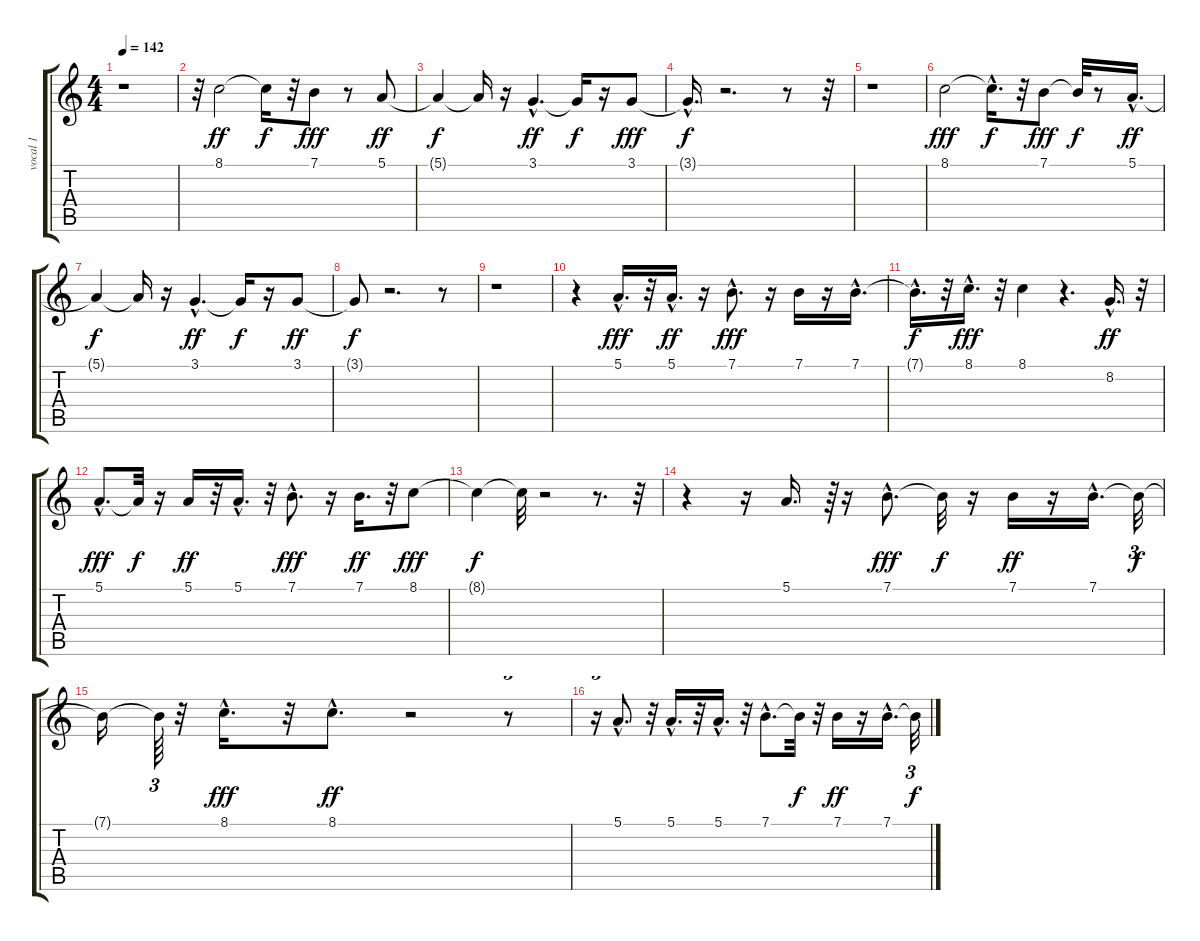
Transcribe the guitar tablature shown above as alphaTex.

\track ("vocal 1" "vocal 1") {instrument lead2sawtooth}
\staff {score tabs}
\tuning (E4 B3 G3 D3 A2 E2) {hide}
\ts (4 4)
\tempo 142
\clef g2
\ks c
r.1{dy f} |
r.32 8.1.2{dy ff} 8.1{t}.16{dy f} r.32 7.1.8{dy fff} r.8 5.1.8{dy ff} |
5.1{t}.4{dy f} 5.1{t}.16 r.16 3.1{hac}.4{d dy ff} 3.1{t}.16{dy f} r.16 3.1.8{dy fff} |
3.1{hac t}.16{d dy f} r.2{d} r.8 r.32 |
r.1 |
8.1.2{dy fff} 8.1{hac t}.16{d dy f} r.32 7.1.8{dy fff} 7.1{t}.32{dy f} r.8 5.1{hac}.16{d dy ff} |
5.1{t}.4{dy f} 5.1{t}.16 r.16 3.1{hac}.4{d dy ff} 3.1{t}.16{dy f} r.16 3.1.8{dy ff} |
3.1{t}.8{dy f} r.2{d} r.8 |
r.1 |
r.4 5.1{hac}.16{d dy fff} r.32 5.1{hac}.16{d dy ff} r.16 7.1{hac}.8{d dy fff} r.16 7.1.16 r.16 7.1{hac}.16{d} |
7.1{hac t}.16{d dy f} r.32 8.1{hac}.16{d dy fff} r.32 8.1.4 r.4{d} 8.2{hac}.16{d dy ff} r.32 |
5.1{hac}.8{d dy fff} 5.1{t}.32{dy f} r.16 5.1.16{dy ff} r.32 5.1{hac}.16{d} r.32 7.1{hac}.8{d dy fff} r.16 7.1.16{d dy ff} r.32 8.1.8{dy fff} |
8.1{t}.4{dy f} 8.1{t}.32 r.2 r.8{d} r.32 |
r.4 r.16 5.1.16{d} r.64{tu (3 2)} r.16 7.1{hac}.8{d dy fff} 7.1{t}.32{dy f} r.16 7.1.16{dy ff} r.16 7.1{hac}.16{d} 7.1{t}.32{tu (3 2) dy f} |
7.1{t}.16 7.1{t}.64{tu (3 2)} r.32 8.1{hac}.16{d dy fff} r.32 8.1{hac}.8{d dy ff} r.2 r.8{tu (3 2)} |
r.16{tu (3 2)} 5.1{hac}.8{d} r.32 5.1{hac}.16{d} r.32 5.1{hac}.16{d} r.32 7.1{hac}.8{d} 7.1{t}.32{dy f} r.32 7.1.16{dy ff} r.16 7.1{hac}.16{d} 7.1{t}.32{tu (3 2) dy f}
